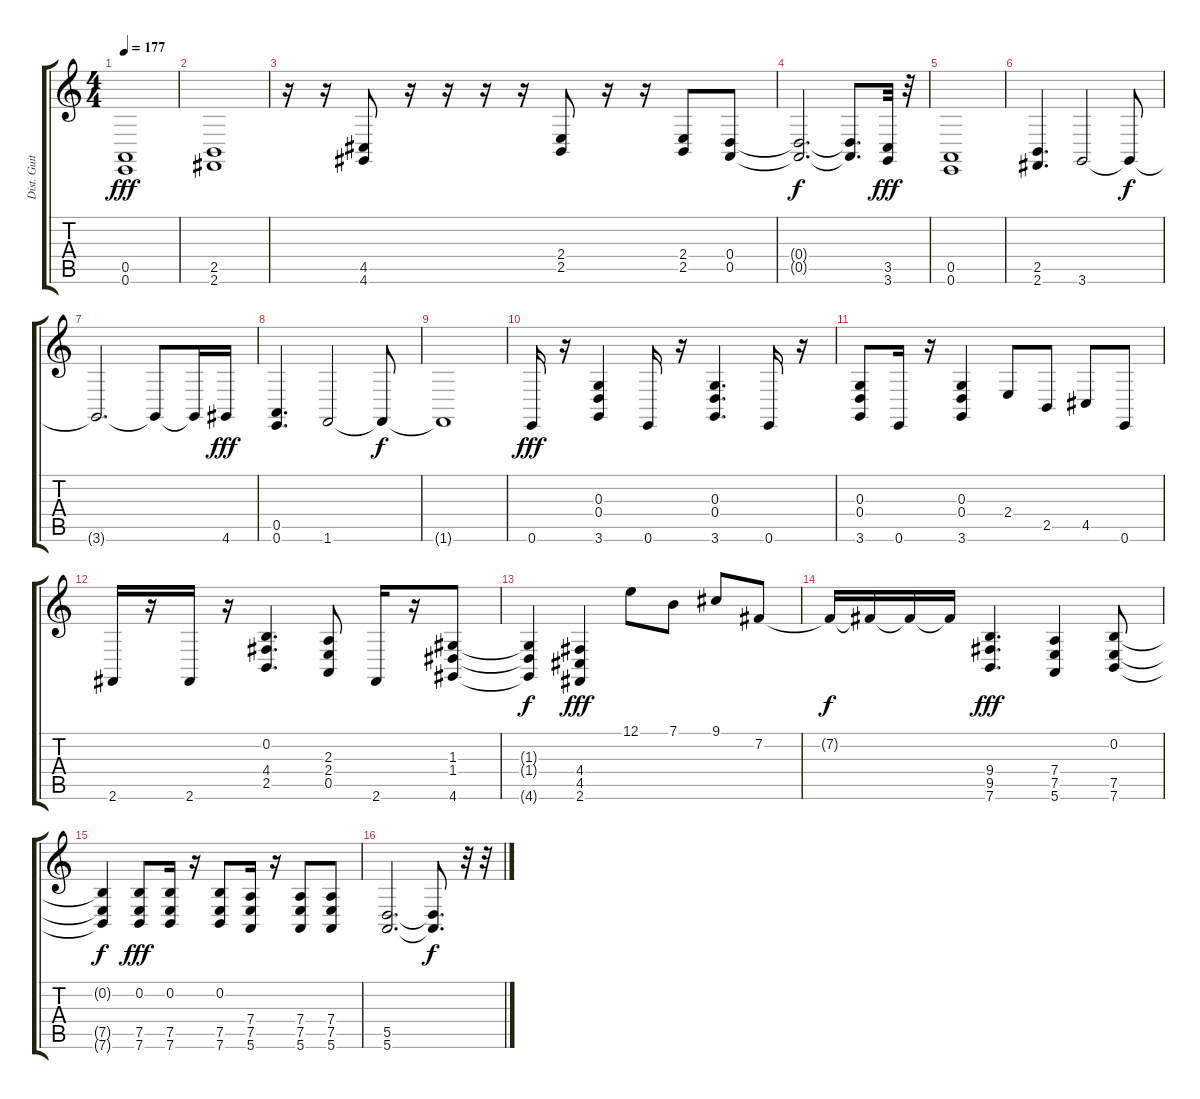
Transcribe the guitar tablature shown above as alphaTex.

\track ("Dist. Guitar 2" "Dist. Guit") {instrument lead2sawtooth}
\staff {score tabs}
\tuning (E4 B3 G3 D3 A2 E2) {hide}
\ts (4 4)
\tempo 177
\clef g2
\ks c
(0.5 0.6).1{dy fff} |
(2.5 2.6).1 |
r.16 r.16 (4.5 4.6).8 r.16 r.16 r.16 r.16 (2.4 2.5).8 r.16 r.16 (2.4 2.5).8 (0.4 0.5).8 |
(0.4{t} 0.5{t}).2{d dy f} (0.4{t} 0.5{t}).8{d} (3.5 3.6).32{dy fff} r.32 |
(0.5 0.6).1 |
(2.5 2.6).4{d} 3.6.2 3.6{t}.8{dy f} |
3.6{t}.2{d} 3.6{t}.8 3.6{t}.16 4.6.16{dy fff} |
(0.5 0.6).4{d} 1.6.2 1.6{t}.8{dy f} |
1.6{t}.1 |
0.6.16{dy fff} r.16 (0.3 0.4 3.6).4 0.6.16 r.16 (0.3 0.4 3.6).4{d} 0.6.16 r.16 |
(0.3 0.4 3.6).8 0.6.16 r.16 (0.3 0.4 3.6).4 2.4.8 2.5.8 4.5.8 0.6.8 |
2.6.16 r.16 2.6.16 r.16 (0.2 4.4 2.5).4{d} (2.3 2.4 0.5).8 2.6.16 r.16 (1.3 1.4 4.6).8 |
(1.3{t} 1.4{t} 4.6{t}).4{dy f} (4.4 4.5 2.6).4{dy fff} 12.1.8 7.1.8 9.1.8 7.2.8 |
7.2{t}.16{dy f} 7.2{t}.16 7.2{t}.16 7.2{t}.16 (9.4 9.5 7.6).4{d dy fff} (7.4 7.5 5.6).4 (0.2 7.5 7.6).8 |
(0.2{t} 7.5{t} 7.6{t}).4{dy f} (0.2 7.5 7.6).8{dy fff} (0.2 7.5 7.6).16 r.16 (0.2 7.5 7.6).8 (7.4 7.5 5.6).16 r.16 (7.4 7.5 5.6).8 (7.4 7.5 5.6).8 |
(5.5 5.6).2{d} (5.5{t} 5.6{t}).8{d dy f} r.32 r.32
